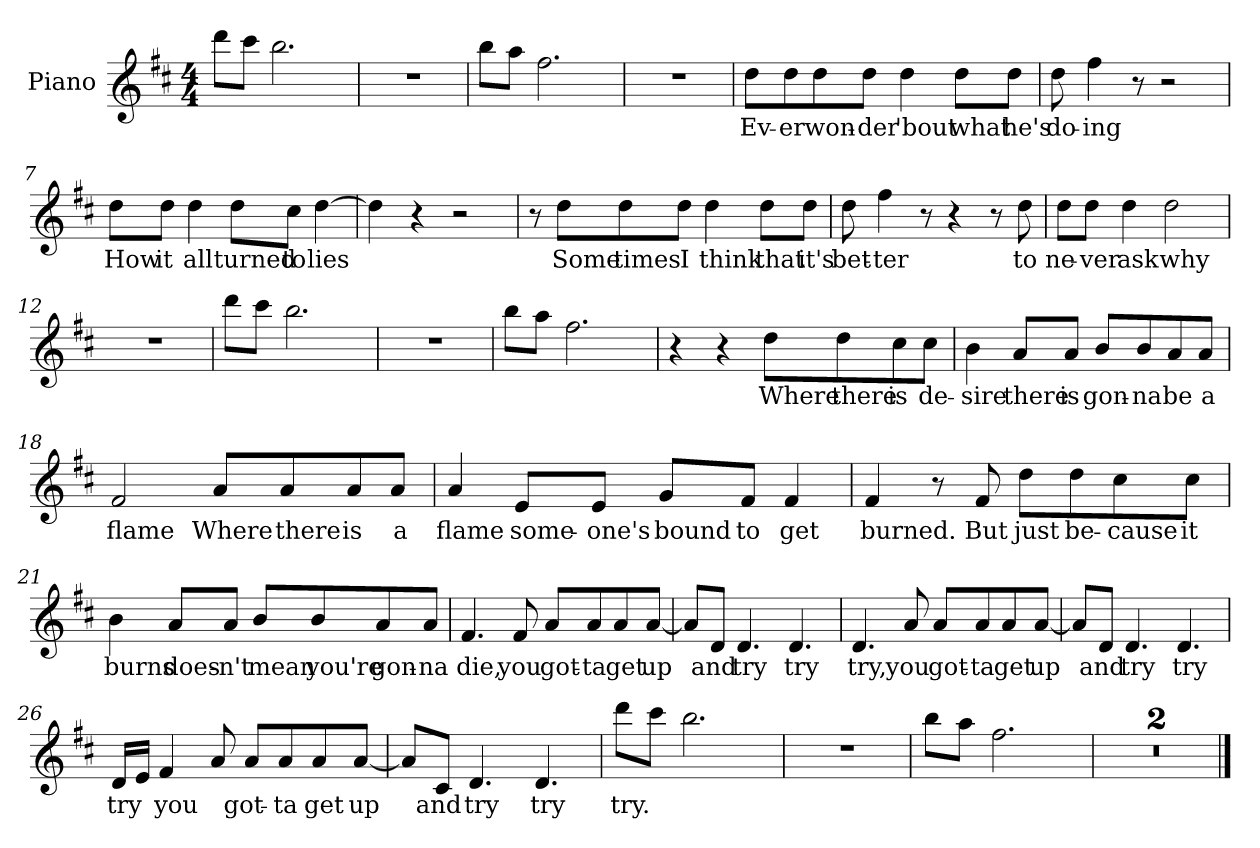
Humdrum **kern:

**kern	**text
*part1	*part1
*staff1	*staff1
*I"Piano	*
*I'Pno.	*
*clefG2	*
*k[f#c#]	*
*D:	*
*M4/4	*
=1	=1
8ddd\L	.
8ccc#\J	.
2.bb\	.
=2	=2
1r	.
=3	=3
8bb\L	.
8aa\J	.
2.ff#\	.
=4	=4
1r	.
=5	=5
8dd\L	Ev-
8dd\	-er
8dd\	won-
8dd\J	-der
4dd\	'bout
8dd\L	what
8dd\J	he's
=6	=6
8dd\	do-
4ff#\	-ing
8r	.
2r	.
!!LO:LB:g=z
=7	=7
8dd\L	How
8dd\J	it
4dd\	all
8dd\L	turned
8cc#\J	to
[4dd\	lies
=8	=8
4dd\]	.
4r	.
2r	.
=9	=9
8r	.
8dd\L	Some
8dd\	times
8dd\J	I
4dd\	think
8dd\L	that
8dd\J	it's
!!LO:LB:g=z
=10	=10
8dd\	bet-
4ff#\	-ter
8r	.
4r	.
8r	.
8dd\	to
=11	=11
8dd\L	ne-
8dd\J	-ver
4dd\	ask
2dd\	why
=12	=12
1r	.
=13	=13
8ddd\L	.
8ccc#\J	.
2.bb\	.
=14	=14
1r	.
=15	=15
8bb\L	.
8aa\J	.
2.ff#\	.
!!LO:LB:g=z
=16	=16
4r	.
4r	.
8dd\L	Where
8dd\	there
8cc#\	is
8cc#\J	de-
=17	=17
4b\	-sire
8a/L	there
8a/J	is
8b/L	gon-
8b/	-na
8a/	be
8a/J	a
=18	=18
2f#/	flame
8a/L	Where
8a/	there
8a/	is
8a/J	a
!!LO:LB:g=z
=19	=19
4a/	flame
8e/L	some-
8e/J	-one's
8g/L	bound
8f#/J	to
4f#/	get
=20	=20
4f#/	burned.
8r	.
8f#/	But
8dd\L	just
8dd\	be-
8cc#\	-cause
8cc#\J	it
!!LO:LB:g=z
=21	=21
4b\	burns
8a/L	does-
8a/J	-n't
8b/L	mean
8b/	you're
8a/	gon-
8a/J	-na
=22	=22
4.f#/	die,
8f#/	you
8a/L	got-
8a/	-ta
8a/	get
[8a/J	up
=23	=23
8a/L]	.
8d/J	and
4.d/	try
4.d/	try
!!LO:LB:g=z
=24	=24
4.d/	try,
8a/	you
8a/L	got-
8a/	-ta
8a/	get
[8a/J	up
=25	=25
8a/L]	.
8d/J	and
4.d/	try
4.d/	try
=26	=26
16d/LL	try
16e/JJ	.
4f#/	you
8a/	.
8a/L	got-
8a/	-ta
8a/	get
[8a/J	up
!!LO:LB:g=z
=27	=27
8a/L]	.
8c#/J	and
4.d/	try
4.d/	try
=28	=28
8ddd\L	try.
8ccc#\J	.
2.bb\	.
=29	=29
1r	.
=30	=30
8bb\L	.
8aa\J	.
2.ff#\	.
=31	=31
1r	.
=32	=32
1r	.
==	==
*-	*-
